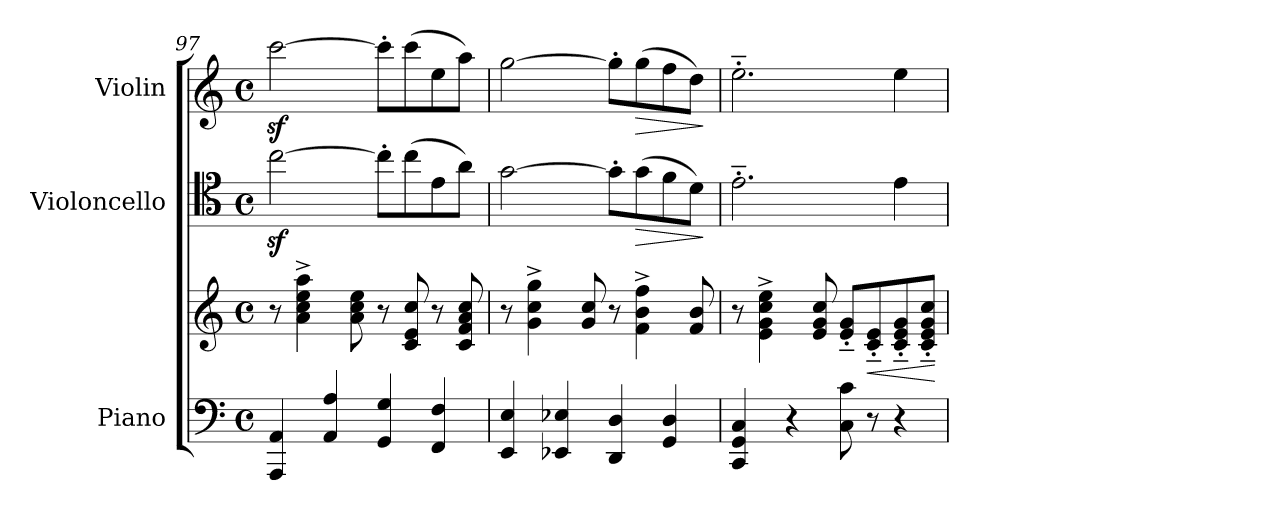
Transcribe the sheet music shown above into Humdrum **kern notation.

**kern	**kern	**dynam	**kern	**dynam	**kern	**dynam
*part3	*part3	*part3	*part2	*part2	*part1	*part1
*staff4	*staff3	*staff3/4	*staff2	*staff2	*staff1	*staff1
*I"Piano	*	*	*I"Violoncello	*	*I"Violin	*
*I'Pno.	*	*	*I'Vc.	*	*I'Vln.	*
*clefF4	*clefG2	*	*clefC4	*	*clefG2	*
*k[]	*k[]	*	*k[]	*	*k[]	*
*M4/4	*M4/4	*	*M4/4	*	*M4/4	*
*met(c)	*met(c)	*	*met(c)	*	*met(c)	*
=97	=97	=97	=97	=97	=97	=97
4AAA/ 4AA/	8r	.	[2ccz<\	.	[2cccz<\	.
.	4a\^ 4cc\^ 4ee\^ 4aa\^	.	.	.	.	.
4AA/ 4A/	.	.	.	.	.	.
.	8a\ 8cc\ 8ee\	.	.	.	.	.
4GG/ 4G/	8r	.	8cc'\L]	.	8ccc'\L]	.
.	8c/ 8e/ 8cc/	.	(8cc\	.	(8ccc\	.
4FF/ 4F/	8r	.	8e\	.	8ee\	.
.	8c/ 8f/ 8a/ 8cc/	.	8a\J)	.	8aa\J)	.
=98	=98	=98	=98	=98	=98	=98
4EE/ 4E/	8r	.	[2g\	.	[2gg\	.
.	4g\^ 4cc\^ 4gg\^	.	.	.	.	.
4EE-X/ 4E-X/	.	.	.	.	.	.
.	8g/ 8cc/	.	.	.	.	.
4DD/ 4D/	8r	.	8g'\L]	.	8gg'\L]	.
!	!	!	!	!LO:HP:b	!	!LO:HP:b
.	4f\^ 4b\^ 4ff\^	.	(8g\	>	(8gg\	>
4GG/ 4D/	.	.	8f\	.	8ff\	.
.	8f/ 8b/	.	8d\J)	.	8dd\J)	.
.	.	.	.	]	.	]
=99	=99	=99	=99	=99	=99	=99
4CC/ 4GG/ 4C/	8r	.	2.e'~\	.	2.ee'~\	.
.	4e\^> 4g\^> 4cc\^> 4ee\^>	.	.	.	.	.
4r	.	.	.	.	.	.
.	8e/ 8g/ 8cc/	.	.	.	.	.
8C\ 8c\	8e/'~ 8g/'~L	.	.	.	.	.
!	!	!LO:HP:b	!	!	!	!
8r	8c/'~ 8e/'~	<	.	.	.	.
4r	8c/'~ 8e/'~ 8g/'~	.	4e\	.	4ee\	.
.	8c/'~ 8e/'~ 8g/'~ 8cc/'~J	.	.	.	.	.
.	.	[	.	.	.	.
=	=	=	=	=	=	=
*-	*-	*-	*-	*-	*-	*-
